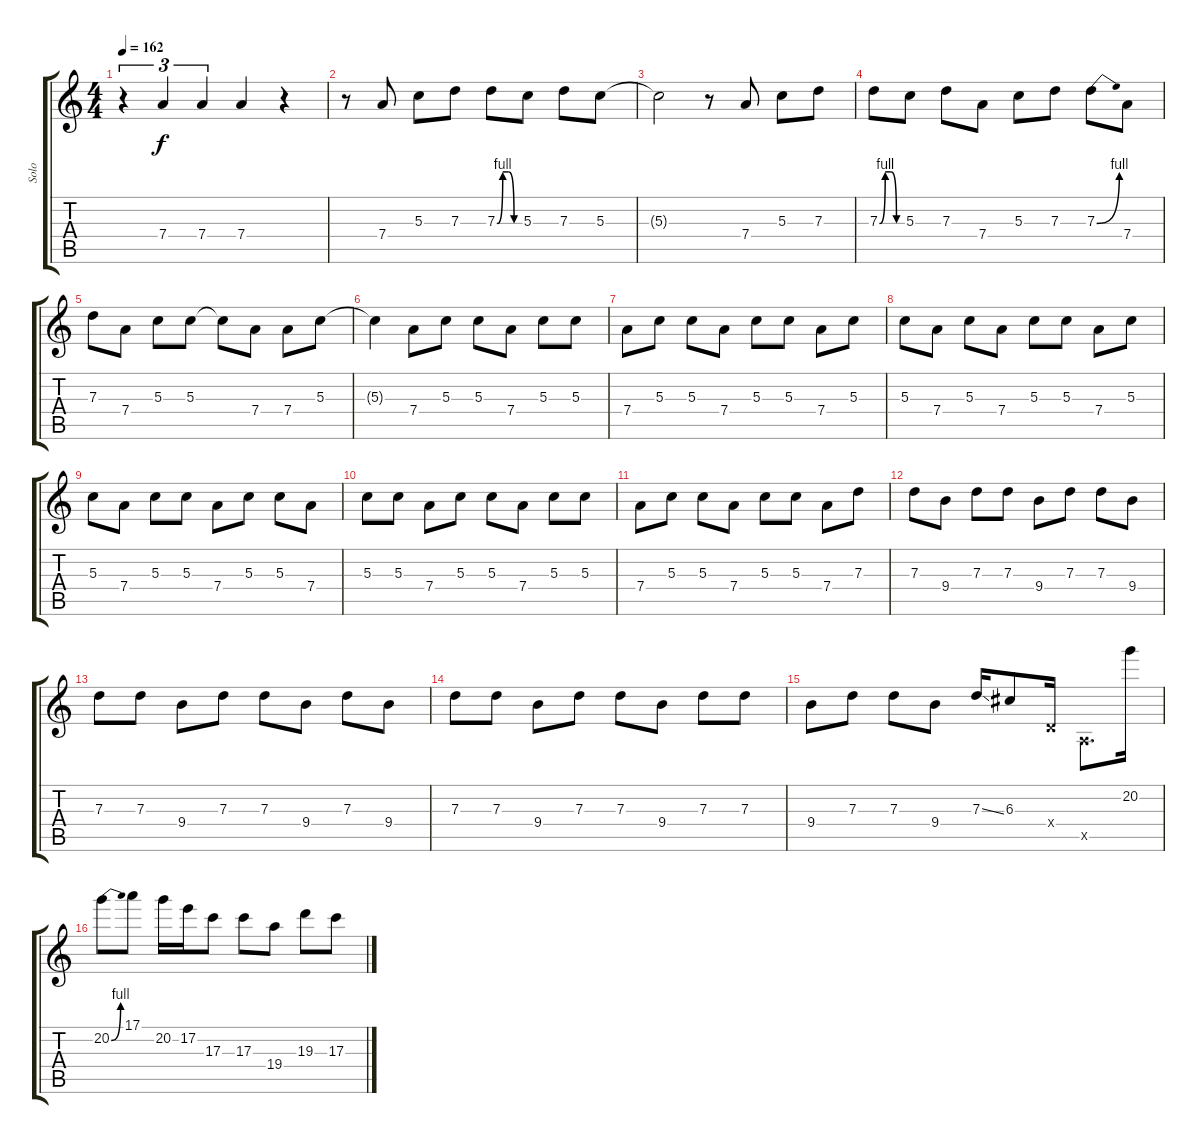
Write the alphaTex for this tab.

\track ("Solo" "Solo") {instrument distortionguitar}
\staff {score tabs}
\tuning (E4 B3 G3 D3 A2 E2) {hide}
\ts (4 4)
\tempo 162
\clef g2
\ks c
r.4{tu (3 2) dy f} 7.4.4{tu (3 2)} 7.4.4{tu (3 2)} 7.4.4 r.4 |
r.8 7.4.8 5.3.8 7.3.8 7.3{be (custom 0 0 15 4 30 4 45 0 60 0)}.8 5.3.8 7.3.8 5.3.8 |
5.3{t}.2 r.8 7.4.8 5.3.8 7.3.8 |
7.3{be (custom 0 0 15 4 30 4 45 0 60 0)}.8 5.3.8 7.3.8 7.4.8 5.3.8 7.3.8 7.3{be (bend 0 0 60 4)}.8 7.4.8 |
7.3.8 7.4.8 5.3.8 5.3.8 5.3{t}.8 7.4.8 7.4.8 5.3.8 |
5.3{t}.4 7.4.8 5.3.8 5.3.8 7.4.8 5.3.8 5.3.8 |
7.4.8 5.3.8 5.3.8 7.4.8 5.3.8 5.3.8 7.4.8 5.3.8 |
5.3.8 7.4.8 5.3.8 7.4.8 5.3.8 5.3.8 7.4.8 5.3.8 |
5.3.8 7.4.8 5.3.8 5.3.8 7.4.8 5.3.8 5.3.8 7.4.8 |
5.3.8 5.3.8 7.4.8 5.3.8 5.3.8 7.4.8 5.3.8 5.3.8 |
7.4.8 5.3.8 5.3.8 7.4.8 5.3.8 5.3.8 7.4.8 7.3.8 |
7.3.8 9.4.8 7.3.8 7.3.8 9.4.8 7.3.8 7.3.8 9.4.8 |
7.3.8 7.3.8 9.4.8 7.3.8 7.3.8 9.4.8 7.3.8 9.4.8 |
7.3.8 7.3.8 9.4.8 7.3.8 7.3.8 9.4.8 7.3.8 7.3.8 |
9.4.8 7.3.8 7.3.8 9.4.8 7.3{ss}.16 6.3.8 0.4{x}.16 0.5{x}.8{d} 20.2.16 |
20.2{be (bend 0 0 60 4)}.8 17.1.8 20.2.16 17.2.16 17.3.8 17.3.8 19.4.8 19.3.8 17.3.8
